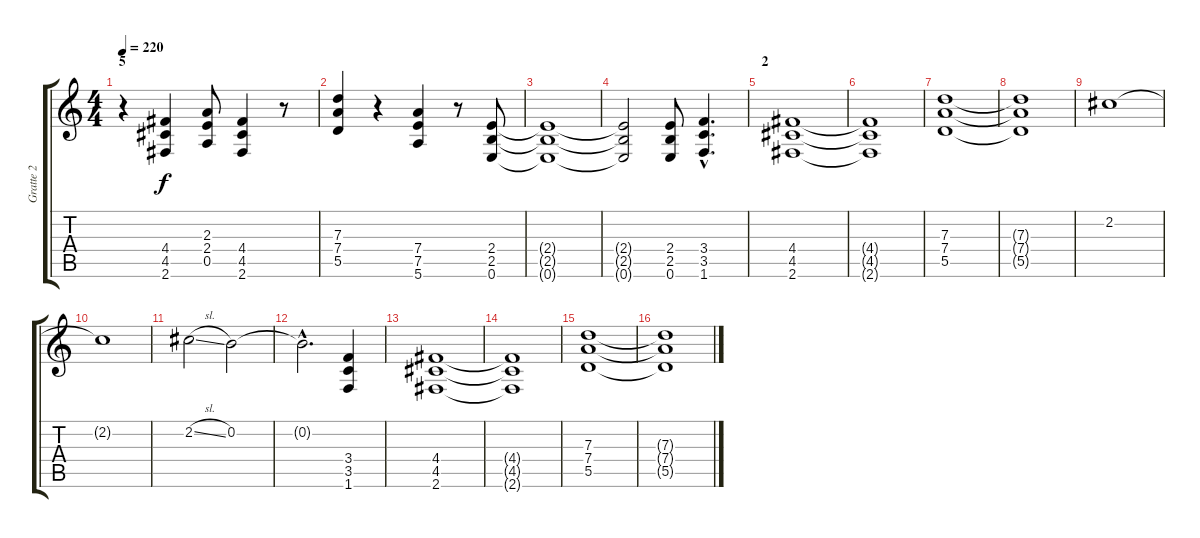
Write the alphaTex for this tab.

\track ("Gratte 2" "Gratte 2") {instrument distortionguitar}
\staff {score tabs}
\tuning (E4 B3 G3 D3 A2 E2) {hide}
\ts (4 4)
\section ("" "5")
\tempo 220
\clef g2
\ks c
r.4{dy f} (4.4 4.5 2.6).4 (2.3 2.4 0.5).8 (4.4 4.5 2.6).4 r.8 |
(7.3 7.4 5.5).4 r.4 (7.4 7.5 5.6).4 r.8 (2.4 2.5 0.6).8 |
(2.4{t} 2.5{t} 0.6{t}).1 |
(2.4{t} 2.5{t} 0.6{t}).2 (2.4 2.5 0.6).8 (3.4{hac} 3.5{hac} 1.6{hac}).4{d} |
\section ("" "2")
(4.4 4.5 2.6).1 |
(4.4{t} 4.5{t} 2.6{t}).1 |
(7.3 7.4 5.5).1 |
(7.3{t} 7.4{t} 5.5{t}).1 |
2.2.1{instrument guitarharmonics} |
2.2{t}.1 |
2.2{sl}.2 0.2.2 |
0.2{hac t}.2{d} (3.4 3.5 1.6).4{instrument distortionguitar} |
(4.4 4.5 2.6).1 |
(4.4{t} 4.5{t} 2.6{t}).1 |
(7.3 7.4 5.5).1 |
(7.3{t} 7.4{t} 5.5{t}).1
